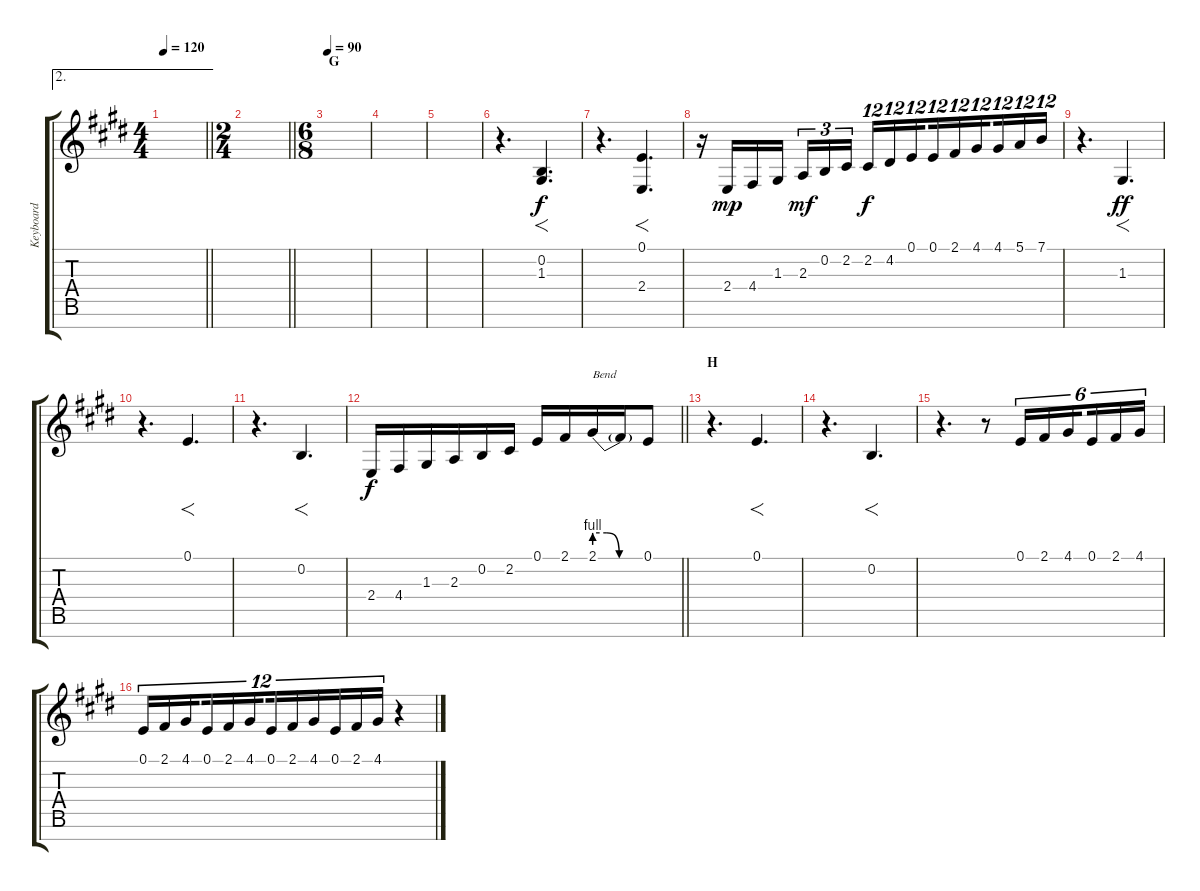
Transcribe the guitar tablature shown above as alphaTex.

\track ("Keyboard" "Keyboard") {instrument violin}
\staff {score tabs}
\tuning (E4 B3 G3 D3 A2 E2 B1) {hide}
\ae 2
\ts (4 4)
\tempo 120
\clef g2
\barLineRight lightlight
\ks e
|
\ts (2 4)
\barLineRight lightlight
|
\ts (6 8)
\section ("" "G")
\tempo 90
|
|
|
r.4{d txt ""} (0.2 1.3).4{f d} |
r.4{d} (0.1 2.4).4{f d} |
r.16 2.4.16{dy mp} 4.4.16 1.3.16{beam splitsecondary} 2.3.16{tu (3 2) dy mf} 0.2.16{tu (3 2)} 2.2.16{tu (3 2)} 2.2.16{tu (12 8) dy f} 4.2.16{tu (12 8)} 0.1.16{tu (12 8) beam splitsecondary} 0.1.16{tu (12 8)} 2.1.16{tu (12 8)} 4.1.16{tu (12 8) beam splitsecondary} 4.1.16{tu (12 8)} 5.1.16{tu (12 8)} 7.1.16{tu (12 8)} |
r.4{d} 1.3.4{f d dy ff} |
r.4{d} 0.1.4{f d} |
r.4{d} 0.2.4{f d} |
\barLineRight lightlight
2.4.16{dy f} 4.4.16 1.3.16 2.3.16 0.2.16 2.2.16 0.1.16 2.1.16 2.1{be (custom 0 4 15 4 30 0 60 0)}.16{txt "Bend"} 2.1{t}.16 0.1.8 |
\section ("" "H")
r.4{d} 0.1.4{f d} |
r.4{d} 0.2.4{f d} |
r.4{d} r.8 0.1.16{tu (6 4)} 2.1.16{tu (6 4)} 4.1.16{tu (6 4) beam splitsecondary} 0.1.16{tu (6 4)} 2.1.16{tu (6 4)} 4.1.16{tu (6 4)} |
0.1.16{tu (12 8)} 2.1.16{tu (12 8)} 4.1.16{tu (12 8) beam splitsecondary} 0.1.16{tu (12 8)} 2.1.16{tu (12 8)} 4.1.16{tu (12 8) beam splitsecondary} 0.1.16{tu (12 8)} 2.1.16{tu (12 8)} 4.1.16{tu (12 8)} 0.1.16{tu (12 8)} 2.1.16{tu (12 8)} 4.1.16{tu (12 8)} r.4
